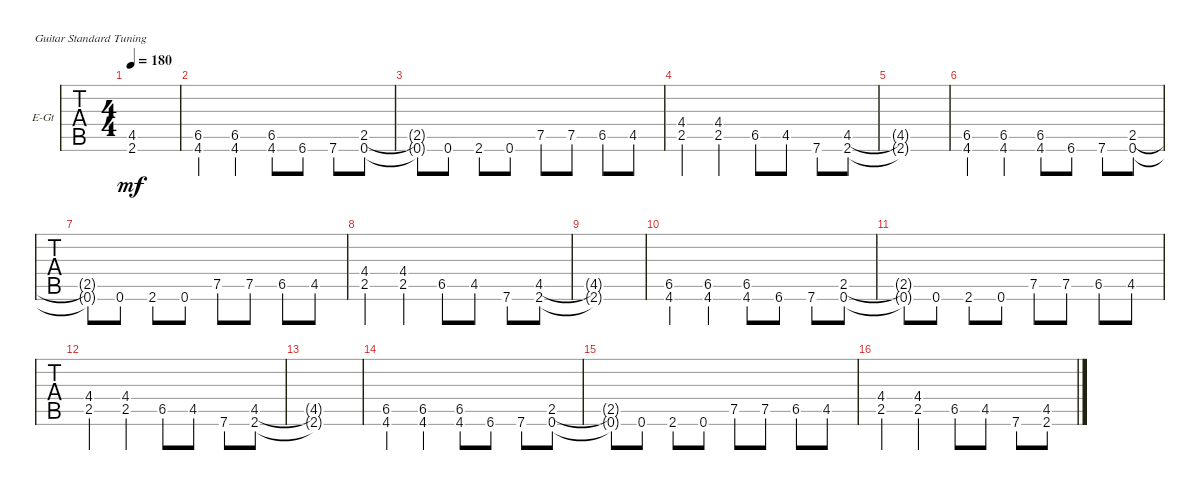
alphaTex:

\defaultSystemsLayout 4
\bracketExtendMode groupsimilarinstruments
\firstSystemTrackNameOrientation horizontal
\otherSystemsTrackNameOrientation horizontal
\track ("Cole Train" "E-Gt") {instrument distortionguitar}
\staff {tabs}
\tuning (E4 B3 G3 D3 A2 E2)
\ts (4 4)
\tempo 180
\clef g2
\ks c
(2.6{t} 4.5{t}).1{dy mf} |
(4.6 6.5).4 (4.6 6.5).4 (4.6 6.5).8 6.6.8 7.6.8 (0.6 2.5).8 |
(0.6{t} 2.5{t}).8 0.6.8 2.6.8 0.6.8 7.5.8 7.5.8 6.5.8 4.5.8 |
(4.4 2.5).4 (2.5 4.4).4 6.5.8 4.5.8 7.6.8 (2.6 4.5).8 |
(2.6{t} 4.5{t}).1 |
(4.6 6.5).4 (4.6 6.5).4 (4.6 6.5).8 6.6.8 7.6.8 (0.6 2.5).8 |
(0.6{t} 2.5{t}).8 0.6.8 2.6.8 0.6.8 7.5.8 7.5.8 6.5.8 4.5.8 |
(4.4 2.5).4 (2.5 4.4).4 6.5.8 4.5.8 7.6.8 (2.6 4.5).8 |
(2.6{t} 4.5{t}).1 |
(4.6 6.5).4 (4.6 6.5).4 (4.6 6.5).8 6.6.8 7.6.8 (0.6 2.5).8 |
(0.6{t} 2.5{t}).8 0.6.8 2.6.8 0.6.8 7.5.8 7.5.8 6.5.8 4.5.8 |
(4.4 2.5).4 (2.5 4.4).4 6.5.8 4.5.8 7.6.8 (2.6 4.5).8 |
(2.6{t} 4.5{t}).1 |
(4.6 6.5).4 (4.6 6.5).4 (4.6 6.5).8 6.6.8 7.6.8 (0.6 2.5).8 |
(0.6{t} 2.5{t}).8 0.6.8 2.6.8 0.6.8 7.5.8 7.5.8 6.5.8 4.5.8 |
(4.4 2.5).4 (2.5 4.4).4 6.5.8 4.5.8 7.6.8 (2.6 4.5).8
